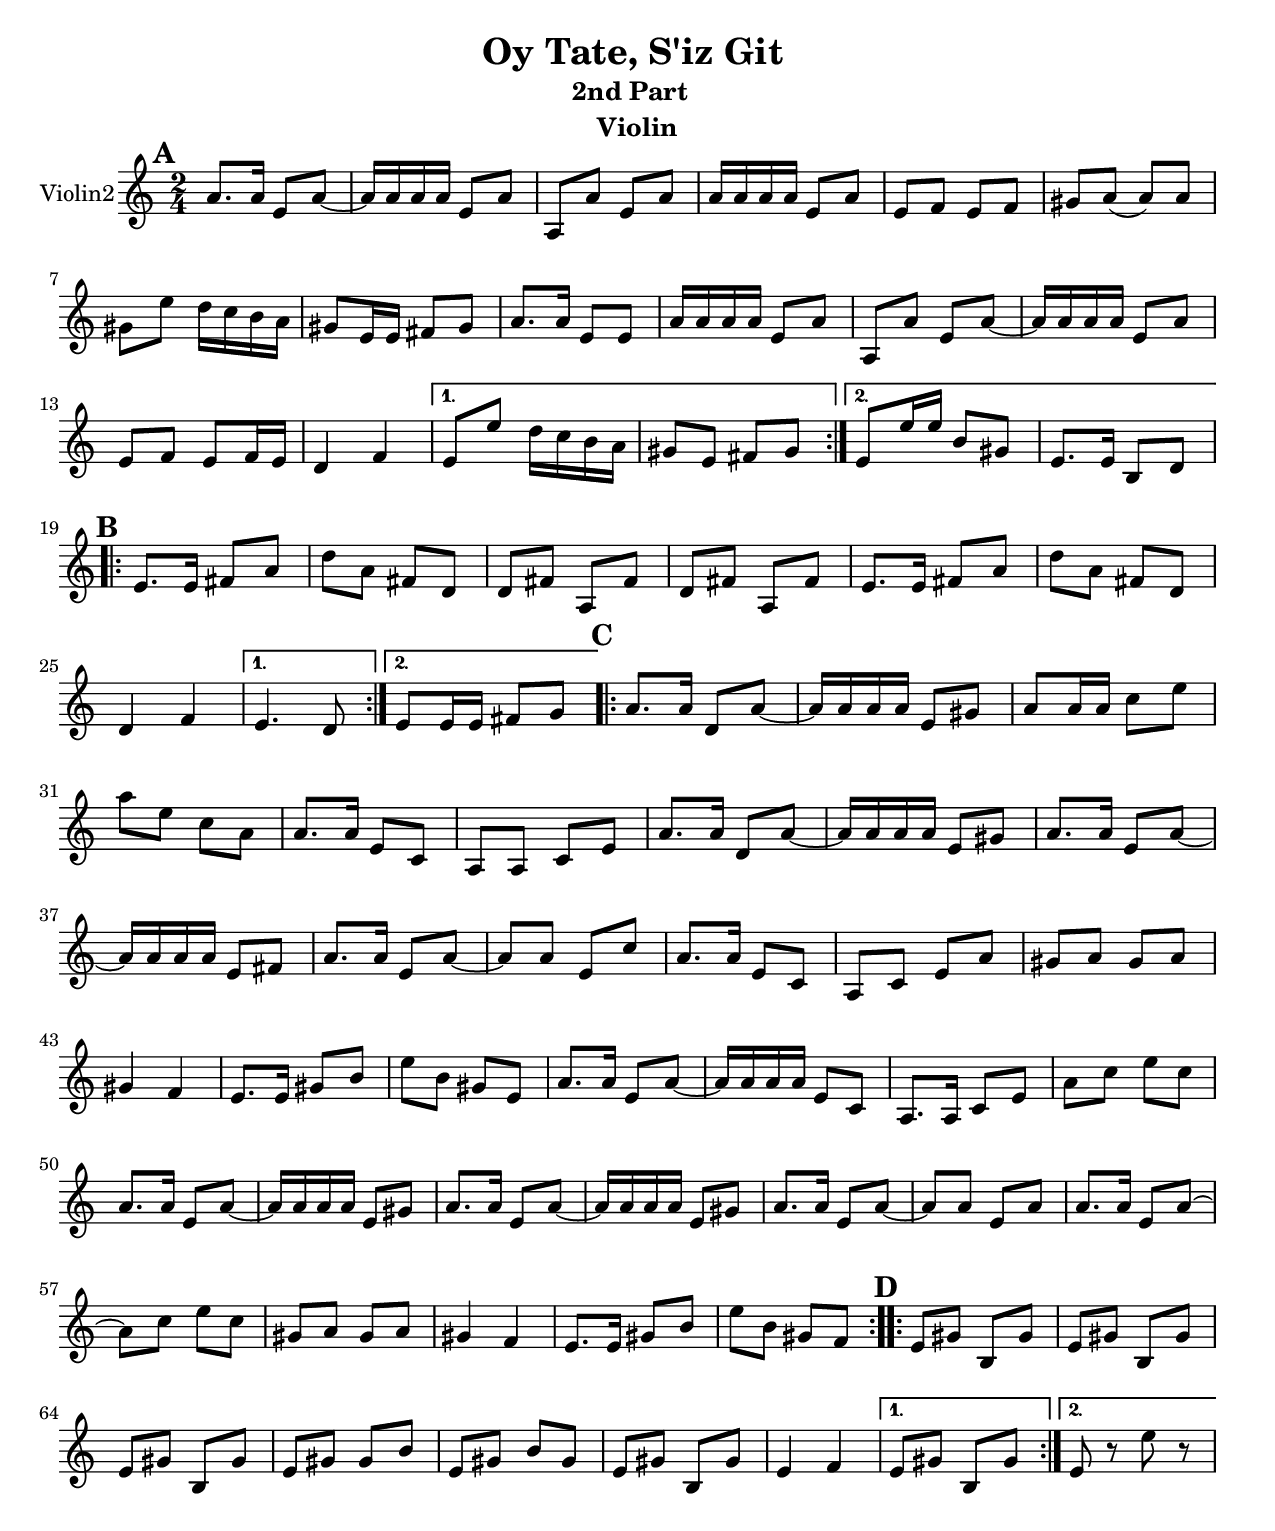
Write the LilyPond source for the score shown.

\version "2.18.0"
\language "english"


\paper{
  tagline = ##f
  print-all-headers = ##t
  #(set-paper-size "letter")
}
date = #(strftime "%d-%m-%Y" (localtime (current-time)))

%\markup{ \italic{ " Updated " \date  }  }
%\markup{ Got something to say? }

melody = \relative c'' {
  \clef treble

  \key c\major
  \time 2/4
  \set Score.markFormatter = #format-mark-box-alphabet


  \repeat volta 2{
  \mark \default
    a8.  a16 e8 a~
    a16 a a a e8 a
    a,8 a'e a
    a16 a a a e8 a
    e8 f e f %5
    gs8 a(a)a
    gs8 e' d16 c b a
    gs8 e16 e fs 8 gs
    a8. a16 e8 e
    a16 a a a e8 a
    a,8 a'e a~
    a16 a a a e8 a
    e8 f e f16 e
    d4 f


  }

  \alternative {
    {
      e8 e' d16 c b a
      gs8 e fs gs
    }
    {
      e8 e'16 e b8 gs
      e8. e16 b8 d
    }
  }


  \repeat volta 2{
  \mark \default
    e8.   e16 fs8 a
    d8 a fs d
    d8 fs a, fs'
    d8 fs a, fs'

    e8.  e16 fs8 a
    d8 a fs d
    %p2 original
    d4 f
  }
  \alternative {
    {e4. d8 }
    {e8 e16 e fs8 g }
  }

  \repeat volta 2{
  \mark \default
    a8. a16 d,8 a' ~
    a16 a a a e8 gs
    a8 a16 a c8 e
    a8 e c a
    a8. a16 e8 c|
    a8 a c e %31
    a8. a16 d,8 a' ~
    a16 a a a e8 gs
    a8. a16 e8 a~
    a16 a a a e8 fs
    a8. a16 e8 a~|
    a8 a e c'
    a8. a16 e8 c|
    a8 c e a
    gs8 a gs a %42
    gs4 f
    e8. e16 gs8 b
    e8 b gs e
    a8. a16 e8 a~
    a16 a a a e8 c
    a8. a16 c8 e
    a8 c e c
    a8. a16 e8 a~
    a16 a a a e8 gs
    a8. a16 e8 a~
    a16 a a a e8 gs
    a8. a16 e8 a~
    a8 a e a
    a8. a16 e8 a~
    a8 c e c
    gs8 a gs a
    gs4 f
    e8. e16 gs8 b
    e8 b gs f



  }

  \repeat volta 2{
  \mark \default
    e8   gs b, gs'
    e8 gs b, gs'
    e8 gs b, gs'
    e8 gs gs b

    e,8 gs b gs
    e8 gs b, gs'
    e4 f




  }

  \alternative {
    {e8 gs b, gs' }
    { e8 r e' r}
  }

}
%************************Lyrics Block****************
%\addlyrics{ Doe a deer }

harmonies = \chordmode {

}

\score {
  <<
    \new ChordNames {
      \set chordChanges = ##f
      \harmonies
    }
    \new Staff  \with{
      instrumentName = "Violin2"
    } \melody
  >>
  \header{
    title= "Oy Tate, S'iz Git "
    subtitle="2nd Part  "
    composer= ""
    instrument = "Violin"
    arranger=""
  }
  \midi{\tempo 4 = 120}
  \layout{indent = 1.0\cm}
}
